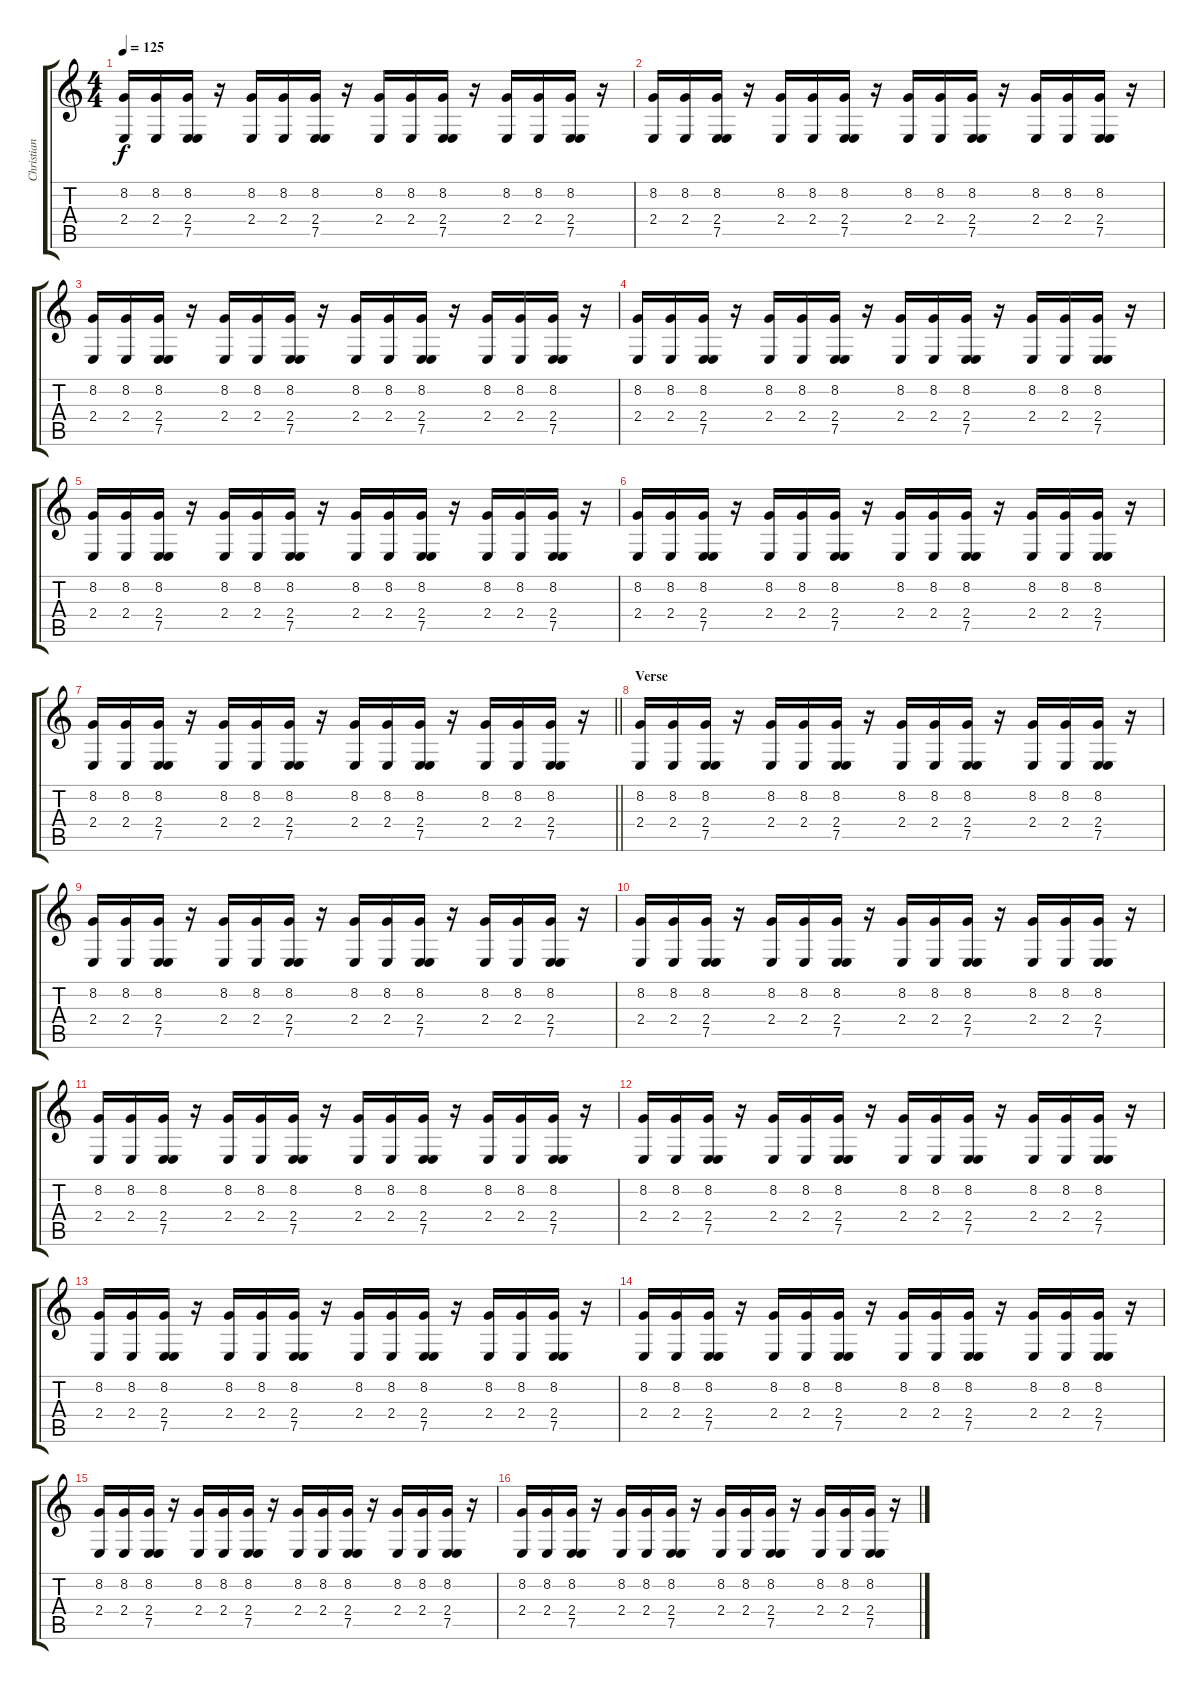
\track ("Christian L. (Keyboard)" "Christian ") {instrument pad3polysynth}
\staff {score tabs}
\tuning (E4 B3 G3 D3 A2 E2) {hide}
\ts (4 4)
\tempo 125
\clef g2
\ks c
(8.2 2.4).16{dy f} (8.2 2.4).16 (8.2 2.4 7.5).16 r.16 (8.2 2.4).16 (8.2 2.4).16 (8.2 2.4 7.5).16 r.16 (8.2 2.4).16 (8.2 2.4).16 (8.2 2.4 7.5).16 r.16 (8.2 2.4).16 (8.2 2.4).16 (8.2 2.4 7.5).16 r.16 |
(8.2 2.4).16 (8.2 2.4).16 (8.2 2.4 7.5).16 r.16 (8.2 2.4).16 (8.2 2.4).16 (8.2 2.4 7.5).16 r.16 (8.2 2.4).16 (8.2 2.4).16 (8.2 2.4 7.5).16 r.16 (8.2 2.4).16 (8.2 2.4).16 (8.2 2.4 7.5).16 r.16 |
(8.2 2.4).16 (8.2 2.4).16 (8.2 2.4 7.5).16 r.16 (8.2 2.4).16 (8.2 2.4).16 (8.2 2.4 7.5).16 r.16 (8.2 2.4).16 (8.2 2.4).16 (8.2 2.4 7.5).16 r.16 (8.2 2.4).16 (8.2 2.4).16 (8.2 2.4 7.5).16 r.16 |
(8.2 2.4).16 (8.2 2.4).16 (8.2 2.4 7.5).16 r.16 (8.2 2.4).16 (8.2 2.4).16 (8.2 2.4 7.5).16 r.16 (8.2 2.4).16 (8.2 2.4).16 (8.2 2.4 7.5).16 r.16 (8.2 2.4).16 (8.2 2.4).16 (8.2 2.4 7.5).16 r.16 |
(8.2 2.4).16 (8.2 2.4).16 (8.2 2.4 7.5).16 r.16 (8.2 2.4).16 (8.2 2.4).16 (8.2 2.4 7.5).16 r.16 (8.2 2.4).16 (8.2 2.4).16 (8.2 2.4 7.5).16 r.16 (8.2 2.4).16 (8.2 2.4).16 (8.2 2.4 7.5).16 r.16 |
(8.2 2.4).16 (8.2 2.4).16 (8.2 2.4 7.5).16 r.16 (8.2 2.4).16 (8.2 2.4).16 (8.2 2.4 7.5).16 r.16 (8.2 2.4).16 (8.2 2.4).16 (8.2 2.4 7.5).16 r.16 (8.2 2.4).16 (8.2 2.4).16 (8.2 2.4 7.5).16 r.16 |
\barLineRight lightlight
(8.2 2.4).16 (8.2 2.4).16 (8.2 2.4 7.5).16 r.16 (8.2 2.4).16 (8.2 2.4).16 (8.2 2.4 7.5).16 r.16 (8.2 2.4).16 (8.2 2.4).16 (8.2 2.4 7.5).16 r.16 (8.2 2.4).16 (8.2 2.4).16 (8.2 2.4 7.5).16 r.16 |
\section ("" "Verse")
(8.2 2.4).16 (8.2 2.4).16 (8.2 2.4 7.5).16 r.16 (8.2 2.4).16 (8.2 2.4).16 (8.2 2.4 7.5).16 r.16 (8.2 2.4).16 (8.2 2.4).16 (8.2 2.4 7.5).16 r.16 (8.2 2.4).16 (8.2 2.4).16 (8.2 2.4 7.5).16 r.16 |
(8.2 2.4).16 (8.2 2.4).16 (8.2 2.4 7.5).16 r.16 (8.2 2.4).16 (8.2 2.4).16 (8.2 2.4 7.5).16 r.16 (8.2 2.4).16 (8.2 2.4).16 (8.2 2.4 7.5).16 r.16 (8.2 2.4).16 (8.2 2.4).16 (8.2 2.4 7.5).16 r.16 |
(8.2 2.4).16 (8.2 2.4).16 (8.2 2.4 7.5).16 r.16 (8.2 2.4).16 (8.2 2.4).16 (8.2 2.4 7.5).16 r.16 (8.2 2.4).16 (8.2 2.4).16 (8.2 2.4 7.5).16 r.16 (8.2 2.4).16 (8.2 2.4).16 (8.2 2.4 7.5).16 r.16 |
(8.2 2.4).16 (8.2 2.4).16 (8.2 2.4 7.5).16 r.16 (8.2 2.4).16 (8.2 2.4).16 (8.2 2.4 7.5).16 r.16 (8.2 2.4).16 (8.2 2.4).16 (8.2 2.4 7.5).16 r.16 (8.2 2.4).16 (8.2 2.4).16 (8.2 2.4 7.5).16 r.16 |
(8.2 2.4).16 (8.2 2.4).16 (8.2 2.4 7.5).16 r.16 (8.2 2.4).16 (8.2 2.4).16 (8.2 2.4 7.5).16 r.16 (8.2 2.4).16 (8.2 2.4).16 (8.2 2.4 7.5).16 r.16 (8.2 2.4).16 (8.2 2.4).16 (8.2 2.4 7.5).16 r.16 |
(8.2 2.4).16 (8.2 2.4).16 (8.2 2.4 7.5).16 r.16 (8.2 2.4).16 (8.2 2.4).16 (8.2 2.4 7.5).16 r.16 (8.2 2.4).16 (8.2 2.4).16 (8.2 2.4 7.5).16 r.16 (8.2 2.4).16 (8.2 2.4).16 (8.2 2.4 7.5).16 r.16 |
(8.2 2.4).16 (8.2 2.4).16 (8.2 2.4 7.5).16 r.16 (8.2 2.4).16 (8.2 2.4).16 (8.2 2.4 7.5).16 r.16 (8.2 2.4).16 (8.2 2.4).16 (8.2 2.4 7.5).16 r.16 (8.2 2.4).16 (8.2 2.4).16 (8.2 2.4 7.5).16 r.16 |
(8.2 2.4).16 (8.2 2.4).16 (8.2 2.4 7.5).16 r.16 (8.2 2.4).16 (8.2 2.4).16 (8.2 2.4 7.5).16 r.16 (8.2 2.4).16 (8.2 2.4).16 (8.2 2.4 7.5).16 r.16 (8.2 2.4).16 (8.2 2.4).16 (8.2 2.4 7.5).16 r.16 |
(8.2 2.4).16 (8.2 2.4).16 (8.2 2.4 7.5).16 r.16 (8.2 2.4).16 (8.2 2.4).16 (8.2 2.4 7.5).16 r.16 (8.2 2.4).16 (8.2 2.4).16 (8.2 2.4 7.5).16 r.16 (8.2 2.4).16 (8.2 2.4).16 (8.2 2.4 7.5).16 r.16
